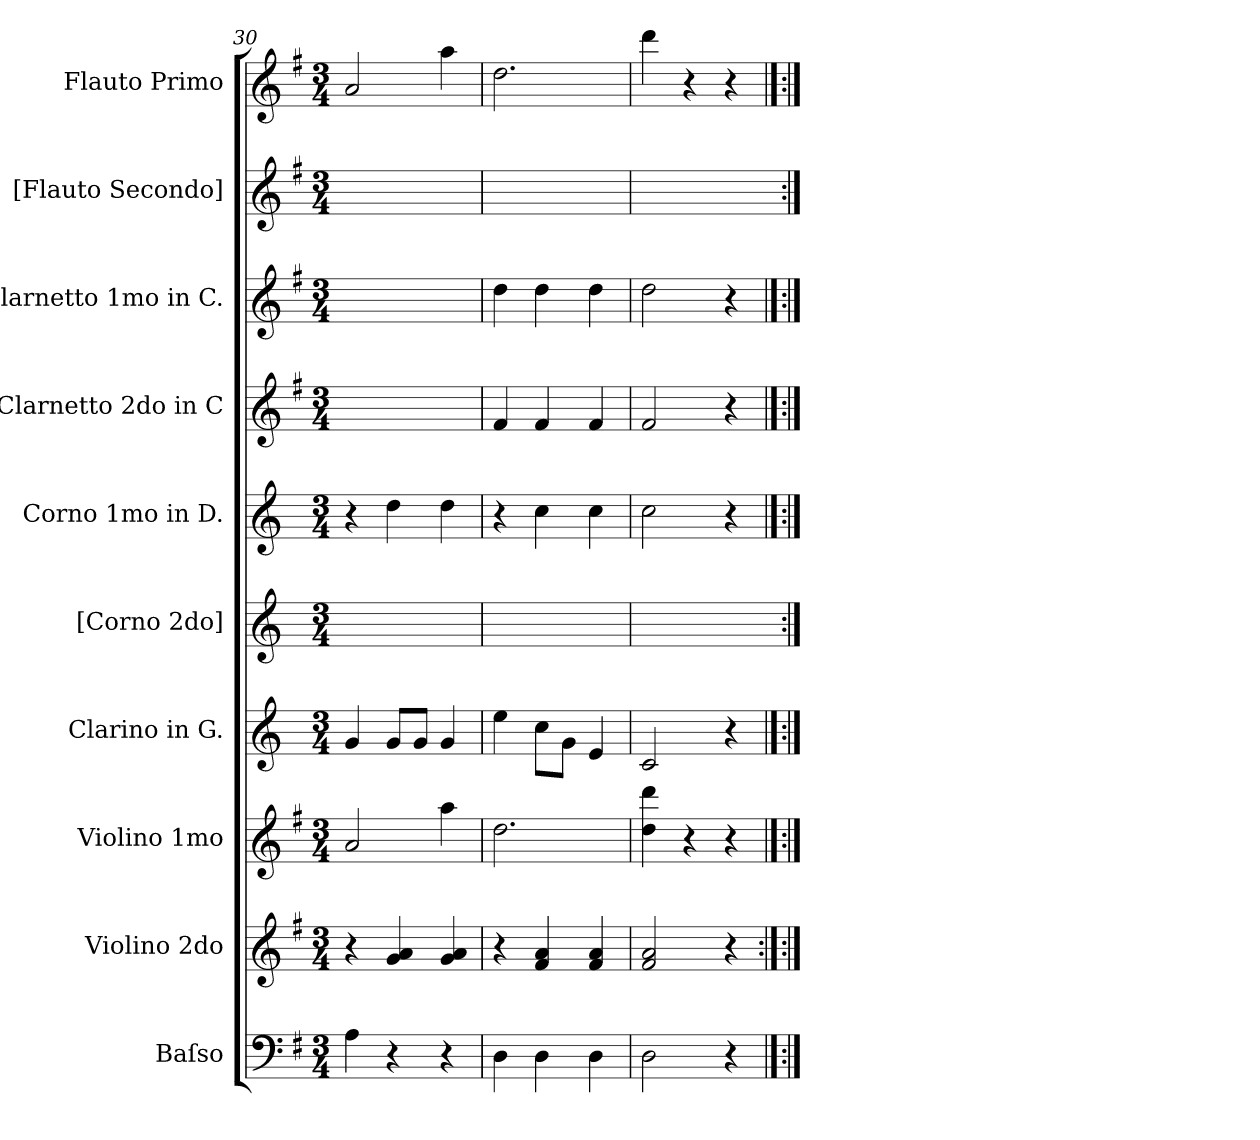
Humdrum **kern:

**kern	**kern	**kern	**kern	**kern	**kern	**kern	**kern	**kern	**kern
*part10	*part9	*part8	*part7	*part6	*part5	*part4	*part3	*part2	*part1
*staff10	*staff9	*staff8	*staff7	*staff6	*staff5	*staff4	*staff3	*staff2	*staff1
*I"Baſso	*I"Violino 2do	*I"Violino 1mo	*I"Clarino in G.	*I"[Corno 2do]	*I"Corno 1mo in D.	*I"Clarnetto 2do in C	*I"Clarnetto 1mo in C.	*I"[Flauto Secondo]	*I"Flauto Primo
*I'b	*I'vl 2	*I'vl 1	*I'clno in G	*I'cor 2	*I'cor 1 in D	*I'cl 2 in C	*I'cl 1 in C	*I'fl 2	*I'fl 1
*clefF4	*clefG2	*clefG2	*clefG2	*clefG2	*clefG2	*clefG2	*clefG2	*clefG2	*clefG2
*	*	*	*ITrd-1c-2	*ITrd-1c-2	*ITrd-1c-2	*	*	*	*
*k[f#]	*k[f#]	*k[f#]	*k[f#c#]	*k[f#c#]	*k[f#c#]	*k[f#]	*k[f#]	*k[f#]	*k[f#]
*M3/4	*M3/4	*M3/4	*M3/4	*M3/4	*M3/4	*M3/4	*M3/4	*M3/4	*M3/4
=30	=30	=30	=30	=30	=30	=30	=30	=30	=30
4A\	4r	2a/	4a/	2.ryy	4r	2.ryy	2.ryy	2.ryy	2a/
4r	4g/ 4a/	.	8a/L	.	4ee\	.	.	.	.
.	.	.	8a/J	.	.	.	.	.	.
4r	4g/ 4a/	4aa\	4a/	.	4ee\	.	.	.	4aa\
=31	=31	=31	=31	=31	=31	=31	=31	=31	=31
4D\	4r	2.dd\	4ff#\	2.ryy	4r	4f#/	4dd\	2.ryy	2.dd\
4D\	4f#/ 4a/	.	8dd\L	.	4dd\	4f#/	4dd\	.	.
.	.	.	8a\J	.	.	.	.	.	.
4D\	4f#/ 4a/	.	4f#/	.	4dd\	4f#/	4dd\	.	.
=32	=32	=32	=32	=32	=32	=32	=32	=32	=32
2D\	2f#/ 2a/	4dd\ 4ddd\	2d/	2.ryy	2dd\	2f#/	2dd\	2.ryy	4ddd\
.	.	4r	.	.	.	.	.	.	4r
4r	4r	4r	4r	.	4r	4r	4r	.	4r
==	=:|!	==	==	==	==	==	==	==	==
*-	*-	*-	*-	*-	*-	*-	*-	*-	*-
